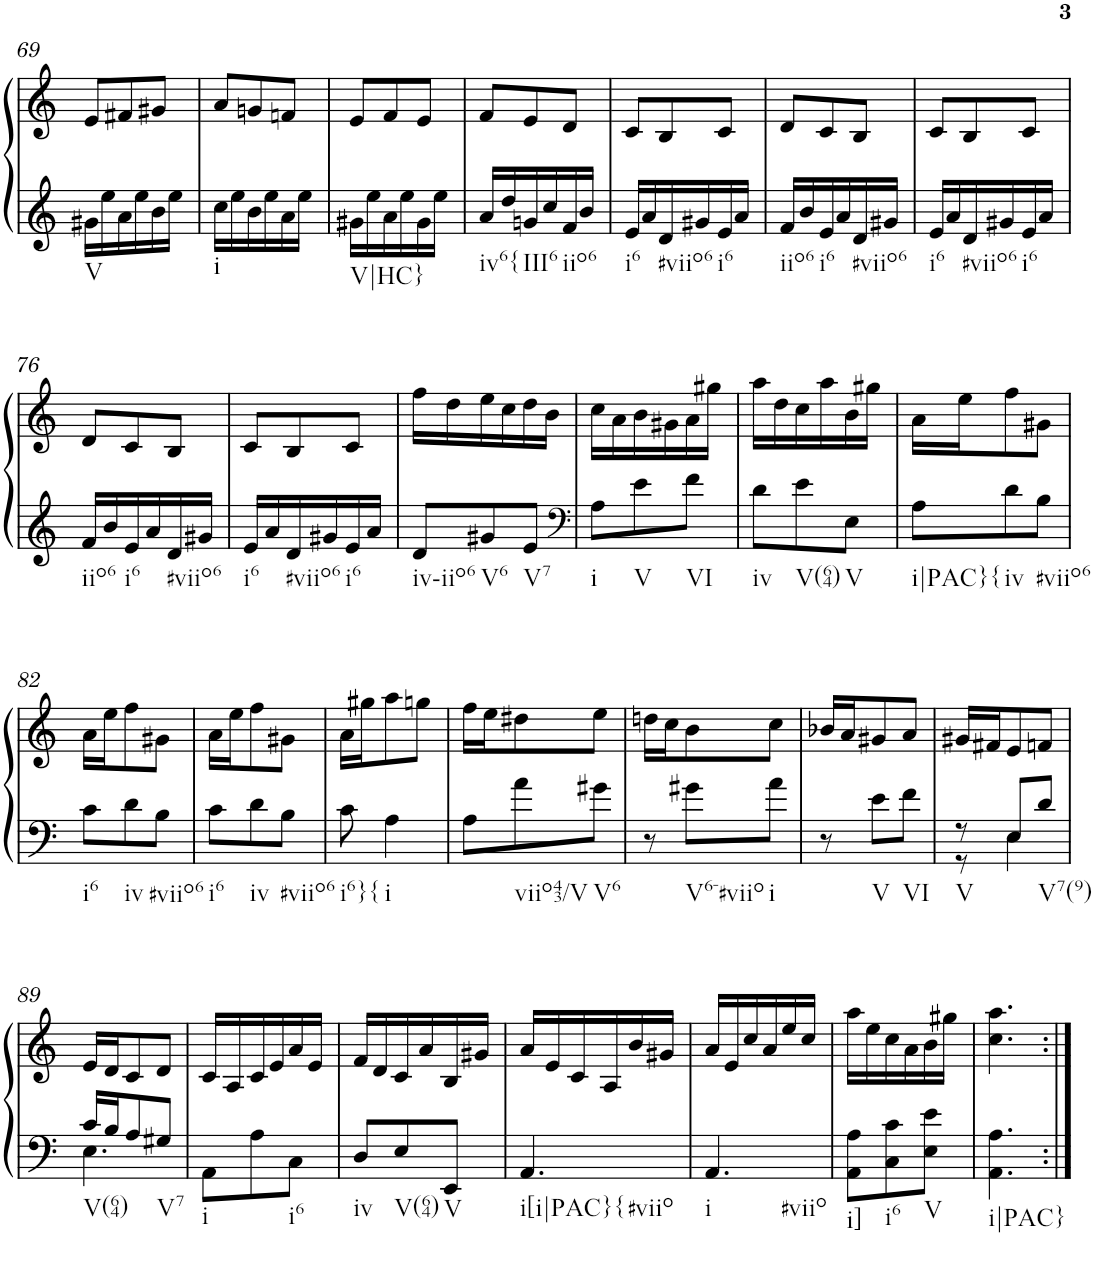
**kern	**kern
*part1	*part1
*staff2	*staff1
*I"Piano	*
*I'Pno	*
!!LO:PB:g=z
*clefG2	*clefG2
*k[]	*k[]
*M3/8	*M3/8
=69	=69
!LO:TX:b:t=V	!
16g#X\LL	8e/L
16ee\	.
16a\	8f#X/
16ee\	.
16b\	8g#X/J
16ee\JJ	.
=70	=70
!LO:TX:b:t=i	!
16cc\LL	8a/L
16ee\	.
16b\	8gn/
16ee\	.
16a\	8fn/J
16ee\JJ	.
=71	=71
!LO:TX:b:t=V|HC}	!
16g#X\LL	8e/L
16ee\	.
16a\	8f/
16ee\	.
16g#\	8e/J
16ee\JJ	.
=72	=72
!LO:TX:b:t=iv6{	!
16a/LL	8f/L
16dd/	.
!LO:TX:b:t=III6	!
16gn/	8e/
16cc/	.
!LO:TX:b:t=iio6	!
16f/	8d/J
16b/JJ	.
=73	=73
!LO:TX:b:t=i6	!
16e/LL	8c/L
16a/	.
!LO:TX:b:t=#viio6	!
16d/	8B/
16g#X/	.
!LO:TX:b:t=i6	!
16e/	8c/J
16a/JJ	.
=74	=74
!LO:TX:b:t=iio6	!
16f/LL	8d/L
16b/	.
!LO:TX:b:t=i6	!
16e/	8c/
16a/	.
!LO:TX:b:t=#viio6	!
16d/	8B/J
16g#X/JJ	.
=75	=75
!LO:TX:b:t=i6	!
16e/LL	8c/L
16a/	.
!LO:TX:b:t=#viio6	!
16d/	8B/
16g#X/	.
!LO:TX:b:t=i6	!
16e/	8c/J
16a/JJ	.
!!LO:LB:g=z
=76	=76
!LO:TX:b:t=iio6	!
16f/LL	8d/L
16b/	.
!LO:TX:b:t=i6	!
16e/	8c/
16a/	.
!LO:TX:b:t=#viio6	!
16d/	8B/J
16g#X/JJ	.
=77	=77
!LO:TX:b:t=i6	!
16e/LL	8c/L
16a/	.
!LO:TX:b:t=#viio6	!
16d/	8B/
16g#X/	.
!LO:TX:b:t=i6	!
16e/	8c/J
16a/JJ	.
=78	=78
!LO:TX:b:t=iv-iio6	!
8d/L	16ff\LL
.	16dd\
!LO:TX:b:t=V6	!
8g#X/	16ee\
.	16cc\
!LO:TX:b:t=V7	!
8e/J	16dd\
.	16b\JJ
=79	=79
*clefF4	*
!LO:TX:b:t=i	!
8A\L	16cc\LL
.	16a\
!LO:TX:b:t=V	!
8e\	16b\
.	16g#X\
!LO:TX:b:t=VI	!
8f\J	16a\
.	16gg#X\JJ
=80	=80
!LO:TX:b:t=iv	!
8d\L	16aa\LL
.	16dd\
!LO:TX:b:t=V(64)	!
8e\	16cc\
.	16aa\
!LO:TX:b:t=V	!
8E\J	16b\
.	16gg#X\JJ
=81	=81
!LO:TX:b:t=i|PAC}{	!
8A\L	16a\LL
.	16ee\J
!LO:TX:b:t=iv	!
8d\	8ff\
!LO:TX:b:t=#viio6	!
8B\J	8g#X\J
!!LO:LB:g=z
=82	=82
!LO:TX:b:t=i6	!
8c\L	16a\LL
.	16ee\J
!LO:TX:b:t=iv	!
8d\	8ff\
!LO:TX:b:t=#viio6	!
8B\J	8g#X\J
=83	=83
!LO:TX:b:t=i6	!
8c\L	16a\LL
.	16ee\J
!LO:TX:b:t=iv	!
8d\	8ff\
!LO:TX:b:t=#viio6	!
8B\J	8g#X\J
=84	=84
!LO:TX:b:t=i6}{	!
8c\	16a\LL
.	16gg#X\J
!LO:TX:b:t=i	!
4A\	8aa\
.	8ggn\J
=85	=85
8A\L	16ff\LL
.	16ee\J
!LO:TX:b:t=viio43/V	!
8a\	8dd#X\
!LO:TX:b:t=V6	!
8g#X\J	8ee\J
=86	=86
8r	16ddn\LL
.	16cc\J
!LO:TX:b:t=V6-#viio	!
8g#X\L	8b\
!LO:TX:b:t=i	!
8a\J	8cc\J
=87	=87
8r	16b-X/LL
.	16a/J
!LO:TX:b:t=V	!
8e\L	8g#X/
!LO:TX:b:t=VI	!
8f\J	8a/J
=88	=88
*^	*
!LO:TX:b:t=V	!	!
8r	8r	16g#X/LL
.	.	16f#X/J
8E/L	4E\	8e/
!LO:TX:b:t=V7(9)	!	!
8d/J	.	8fn/J
!!LO:LB:g=z
=89	=89	=89
!LO:TX:b:t=V(64)	!	!
16c/LL	4.E\	16e/LL
16B/J	.	16d/J
8A/	.	8c/
!LO:TX:b:t=V7	!	!
8G#X/J	.	8d/J
*v	*v	*
=90	=90
!LO:TX:b:t=i	!
8AA\L	16c/LL
.	16A/
8A\	16c/
.	16e/
!LO:TX:b:t=i6	!
8C\J	16a/
.	16e/JJ
=91	=91
!LO:TX:b:t=iv	!
8D/L	16f/LL
.	16d/
!LO:TX:b:t=V(64)	!
8E/	16c/
.	16a/
!LO:TX:b:t=V	!
8EE/J	16B/
.	16g#X/JJ
=92	=92
!LO:TX:b:t=i[i|PAC}{	!
!LO:TX:b:t=#viio	!
4.AA/	16a/LL
.	16e/
.	16c/
.	16A/
.	16b/
.	16g#X/JJ
=93	=93
!LO:TX:b:t=i	!
!LO:TX:b:t=#viio	!
4.AA/	16a/LL
.	16e/
.	16cc/
.	16a/
.	16ee/
.	16cc/JJ
=94	=94
!LO:TX:b:t=i]	!
8AA\ 8A\L	16aa\LL
.	16ee\
!LO:TX:b:t=i6	!
8C\ 8c\	16cc\
.	16a\
!LO:TX:b:t=V	!
8E\ 8e\J	16b\
.	16gg#X\JJ
=95	=95
!LO:TX:b:t=i|PAC}	!
4.AA\ 4.A\	4.cc\ 4.aa\
=:|!	=:|!
*-	*-
